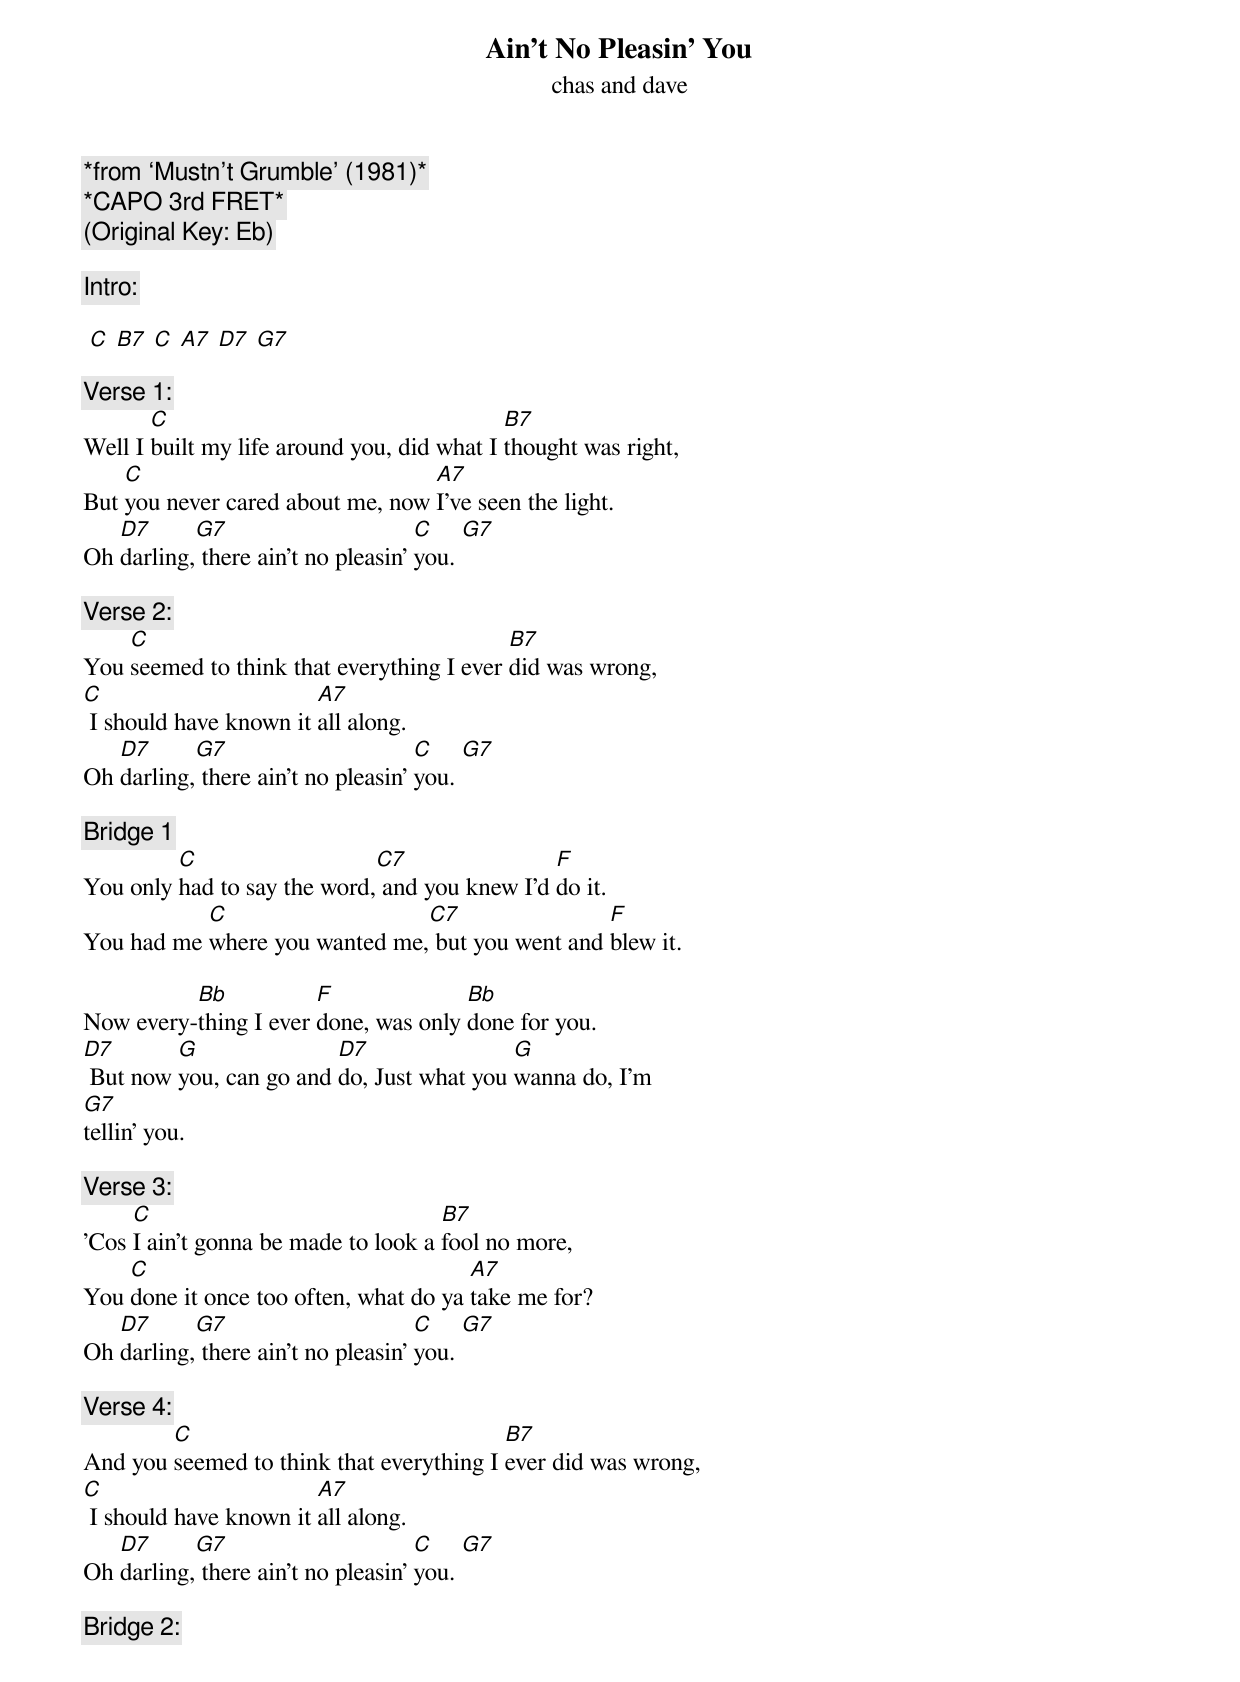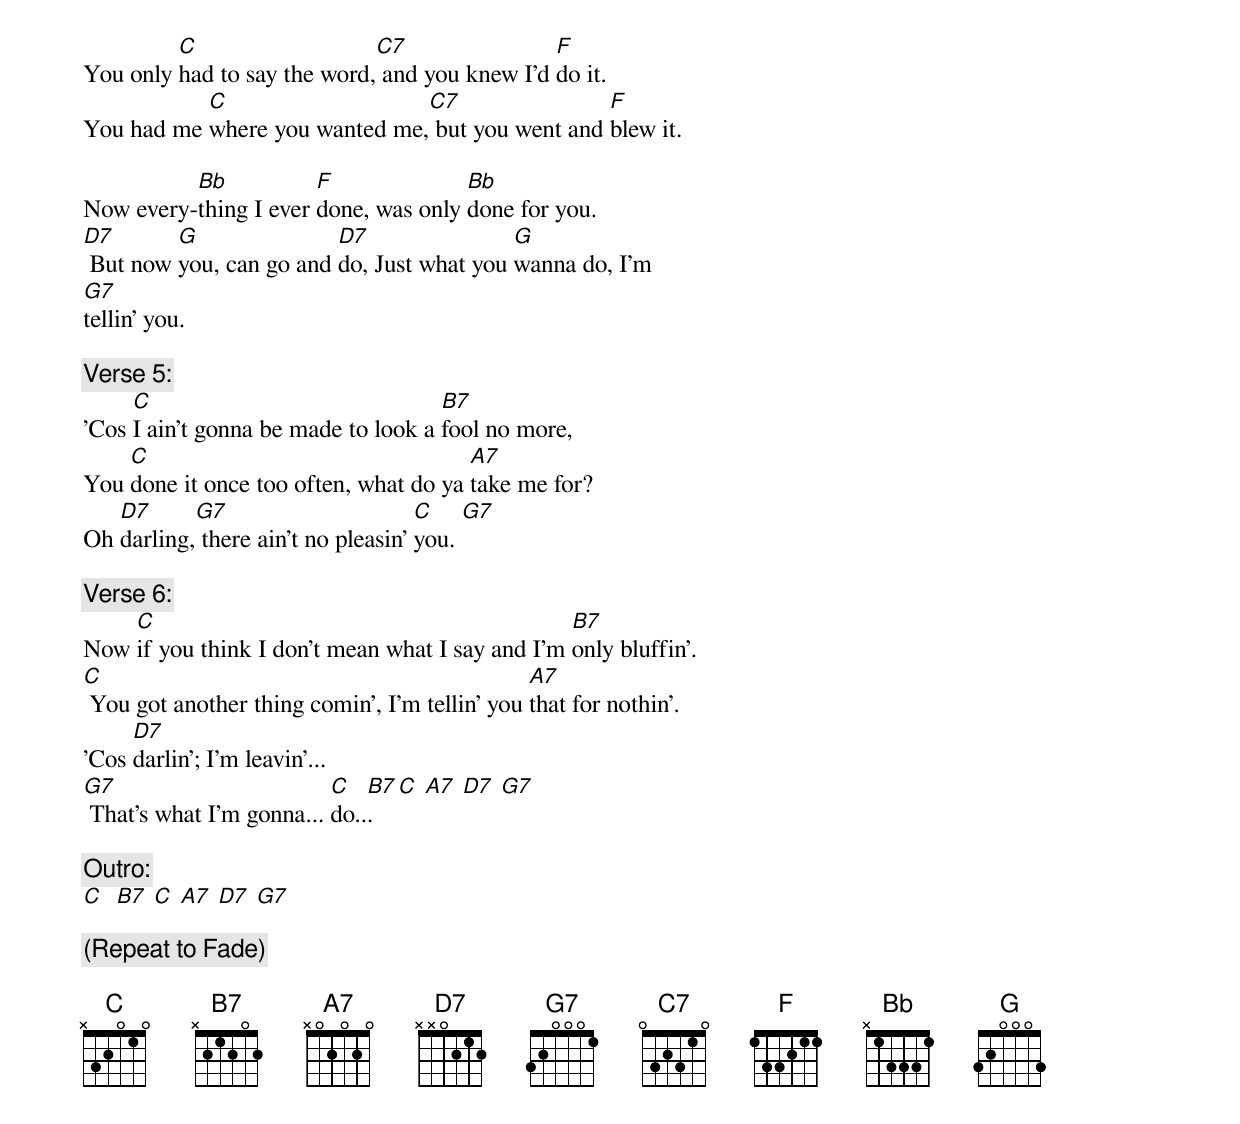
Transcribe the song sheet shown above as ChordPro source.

{title: Ain't No Pleasin' You}
{subtitle: chas and dave}

{c:*from ‘Mustn’t Grumble’ (1981)*}
{c:*CAPO 3rd FRET*}
{c:(Original Key: Eb)}

{c:Intro:}

 [C] [B7] [C] [A7] [D7] [G7]

{c:Verse 1:}
Well I [C]built my life around you, did what I [B7]thought was right,
But [C]you never cared about me, now [A7]I've seen the light.
Oh [D7]darling,[G7] there ain't no pleasin' [C]you. [G7]

{c:Verse 2:}
You [C]seemed to think that everything I ever [B7]did was wrong,
[C] I should have known it [A7]all along.
Oh [D7]darling,[G7] there ain't no pleasin' [C]you. [G7]

{c:Bridge 1}
You only [C]had to say the word,[C7] and you knew I'd [F]do it.
You had me [C]where you wanted me,[C7] but you went and [F]blew it.

Now every-[Bb]thing I ever [F]done, was only [Bb]done for you.
[D7] But now [G]you, can go and [D7]do, Just what you [G]wanna do, I'm
[G7]tellin' you.

{c:Verse 3:}
'Cos [C]I ain't gonna be made to look a [B7]fool no more,
You [C]done it once too often, what do ya [A7]take me for?
Oh [D7]darling,[G7] there ain't no pleasin' [C]you. [G7]

{c:Verse 4:}
And you [C]seemed to think that everything I [B7]ever did was wrong,
[C] I should have known it [A7]all along.
Oh [D7]darling,[G7] there ain't no pleasin' [C]you. [G7]

{c:Bridge 2:}
You only [C]had to say the word,[C7] and you knew I'd [F]do it.
You had me [C]where you wanted me,[C7] but you went and [F]blew it.

Now every-[Bb]thing I ever [F]done, was only [Bb]done for you.
[D7] But now [G]you, can go and [D7]do, Just what you [G]wanna do, I'm
[G7]tellin' you.

{c:Verse 5:}
'Cos [C]I ain't gonna be made to look a [B7]fool no more,
You [C]done it once too often, what do ya [A7]take me for?
Oh [D7]darling,[G7] there ain't no pleasin' [C]you. [G7]

{c:Verse 6:}
Now [C]if you think I don't mean what I say and I'm [B7]only bluffin'.
[C] You got another thing comin', I'm tellin' you [A7]that for nothin'.
'Cos [D7]darlin'; I'm leavin'...
[G7] That's what I'm gonna... [C]do..[B7]. [C] [A7] [D7] [G7]

{c:Outro:}
[C]  [B7] [C] [A7] [D7] [G7]

{c:(Repeat to Fade)}

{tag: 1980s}
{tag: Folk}
